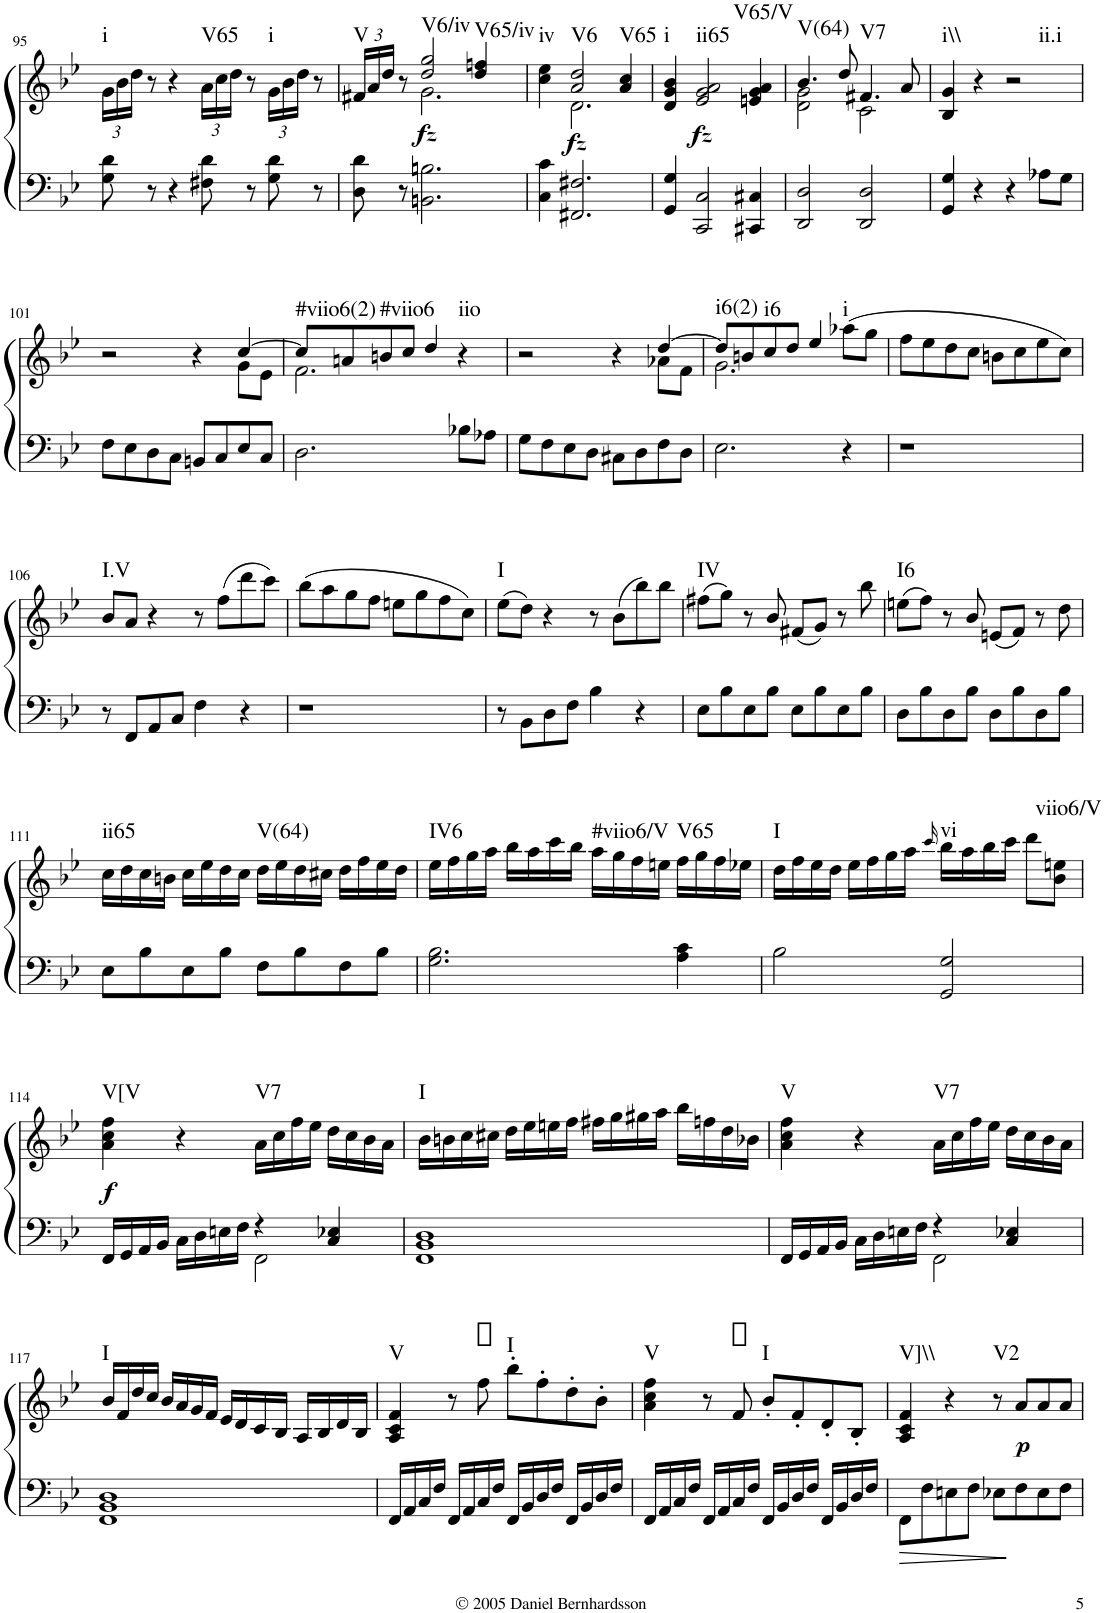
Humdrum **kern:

**kern	**kern	**dynam	**harte
*part1	*part1	*part1	*part1
*staff2	*staff1	*staff1/2	*
*I"Piano	*	*	*
*I'Pno.	*	*	*
!!LO:PB:g=z
*clefF4	*clefG2	*	*
*k[b-e-]	*k[b-e-]	*	*
*B-:	*B-:	*	*
*M4/4	*M4/4	*	*
*met(c)	*met(c)	*	*
*	*Xbrackettup	*	*
=95	=95	=95	=95
!	!	!	!LO:H:kt=i
8G\ 8d\	24g\LL	.	N
.	24b-\	.	.
.	24dd\JJ	.	.
8r	8r	.	.
4r	4r	.	.
!	!	!	!LO:H:kt=V65
8F#X\ 8d\	24a\LL	.	N
.	24cc\	.	.
.	24dd\JJ	.	.
8r	8r	.	.
!	!	!	!LO:H:kt=i
8G\ 8d\	24g\LL	.	N
.	24b-\	.	.
.	24dd\JJ	.	.
8r	8r	.	.
=96	=96	=96	=96
*	*^	*	*
!	!	!	!	!LO:H:kt=V
8D\ 8d\	24f#X/LL	4ryy	.	N
.	24a/	.	.	.
.	24dd/JJ	.	.	.
8r	8r	.	.	.
!	!	!	!LO:DY:b	!LO:H:kt=V6/iv
2.BBn\ 2.Bn\	2dd/ 2gg/	2.g\	fz	N
!	!	!	!	!LO:H:kt=V65/iv
.	4dd/ 4ffn/	.	.	N
=97	=97	=97	=97	=97
!	!	!	!	!LO:H:kt=iv
4C\ 4c\	4cc\ 4ee-\	4ryy	.	N
!	!	!	!LO:DY:b	!LO:H:kt=V6
2.FF#X/ 2.F#X/	2a/ 2dd/	2.d\	fz	N
!	!	!	!	!LO:H:kt=V65
.	4a/ 4cc/	.	.	N
*	*v	*v	*	*
=98	=98	=98	=98
!	!	!	!LO:H:kt=i
4GG/ 4G/	4d/ 4g/ 4b-/	.	N
!	!	!LO:DY:b	!LO:H:kt=ii65
2CC/ 2C/	2e-/ 2g/ 2a/	fz	N
!	!	!	!LO:H:kt=V65/V
4CC#X/ 4C#X/	4en/ 4g/ 4a/	.	N
=99	=99	=99	=99
*	*^	*	*
!	!	!	!	!LO:H:kt=V(64)
2DD/ 2D/	4.b-/	2d\ 2g\	.	N
.	8dd/	.	.	.
!	!	!	!	!LO:H:kt=V7
2DD/ 2D/	4.f#X/	2c\	.	N
.	8a/	.	.	.
*	*v	*v	*	*
=100	=100	=100	=100
!	!	!	!LO:H:kt=i\\
4GG/ 4G/	4B-/ 4g/	.	N
4r	4r	.	.
!	!	!	!LO:H:kt=ii.i
4r	2r	.	N
8A-X\L	.	.	.
8G\J	.	.	.
!!LO:LB:g=z
=101	=101	=101	=101
*	*^	*	*
8F\L	2r	2ryy	.	.
8E-\	.	.	.	.
8D\	.	.	.	.
8C\J	.	.	.	.
8BBn/L	4r	4ryy	.	.
8C/	.	.	.	.
8E-/	[4cc/	8g\L	.	.
8C/J	.	8e-\J	.	.
=102	=102	=102	=102	=102
!	!	!	!	!LO:H:kt=#viio6(2)
2.D\	8cc/L]	2.f\	.	N
.	8an/	.	.	.
!	!	!	!	!LO:H:kt=#viio6
.	8bn/	.	.	N
.	8cc/J	.	.	.
.	4dd/	.	.	.
!	!	!	!	!LO:H:kt=iio
8B-X\L	4r	4ryy	.	N
8A-X\J	.	.	.	.
=103	=103	=103	=103	=103
8G\L	2r	2ryy	.	.
8F\	.	.	.	.
8E-\	.	.	.	.
8D\J	.	.	.	.
8C#X\L	4r	4ryy	.	.
8D\	.	.	.	.
8F\	[4dd/	8a-X\L	.	.
8D\J	.	8f\J	.	.
=104	=104	=104	=104	=104
!	!	!	!	!LO:H:kt=i6(2)
2.E-\	8dd/L]	2.g\	.	N
.	8bn/	.	.	.
!	!	!	!	!LO:H:kt=i6
.	8cc/	.	.	N
.	8dd/J	.	.	.
.	4ee-/	.	.	.
!	!	!	!	!LO:H:kt=i
4r	(8aa-X\L	4ryy	.	N
.	8gg\J	.	.	.
*	*v	*v	*	*
=105	=105	=105	=105
1r	8ff\L	.	.
.	8ee-\	.	.
.	8dd\	.	.
.	8cc\J	.	.
.	8bn\L	.	.
.	8cc\	.	.
.	8ee-\	.	.
.	8cc\J)	.	.
!!LO:LB:g=z
=106	=106	=106	=106
!	!	!	!LO:H:kt=I.V
8r	8b-/L	.	N
8FF/L	8a/J	.	.
8AA/	4r	.	.
8C/J	.	.	.
4F\	8r	.	.
.	(8ff\L	.	.
4r	8ddd\	.	.
.	8ccc\J)	.	.
=107	=107	=107	=107
1r	(8bb-\L	.	.
.	8aa\	.	.
.	8gg\	.	.
.	8ff\J	.	.
.	8een\L	.	.
.	8gg\	.	.
.	8ff\	.	.
.	8cc\J)	.	.
=108	=108	=108	=108
!	!	!	!LO:H:kt=I
8r	(8ee-\L	.	N
8BB-\L	8dd\J)	.	.
8D\	4r	.	.
8F\J	.	.	.
4B-\	8r	.	.
.	(8b-\L	.	.
4r	8bb-\)	.	.
.	8bb-\J	.	.
=109	=109	=109	=109
!	!	!	!LO:H:kt=IV
8E-\L	(8ff#X\L	.	N
8B-\	8gg\J)	.	.
8E-\	8r	.	.
8B-\J	8b-/	.	.
8E-\L	(8f#X/L	.	.
8B-\	8g/J)	.	.
8E-\	8r	.	.
8B-\J	8bb-\	.	.
=110	=110	=110	=110
!	!	!	!LO:H:kt=I6
8D\L	(8een\L	.	N
8B-\	8ff\J)	.	.
8D\	8r	.	.
8B-\J	8b-/	.	.
8D\L	(8en/L	.	.
8B-\	8f/J)	.	.
8D\	8r	.	.
8B-\J	8dd\	.	.
!!LO:LB:g=z
=111	=111	=111	=111
!	!	!	!LO:H:kt=ii65
8E-\L	16cc\LL	.	N
.	16dd\	.	.
8B-\	16cc\	.	.
.	16bn\JJ	.	.
8E-\	16cc\LL	.	.
.	16ee-\	.	.
8B-\J	16dd\	.	.
.	16cc\JJ	.	.
!	!	!	!LO:H:kt=V(64)
8F\L	16dd\LL	.	N
.	16ee-\	.	.
8B-\	16dd\	.	.
.	16cc#X\JJ	.	.
8F\	16dd\LL	.	.
.	16ff\	.	.
8B-\J	16ee-\	.	.
.	16dd\JJ	.	.
=112	=112	=112	=112
!	!	!	!LO:H:kt=IV6
2.G\ 2.B-\	16ee-\LL	.	N
.	16ff\	.	.
.	16gg\	.	.
.	16aa\JJ	.	.
.	16bb-\LL	.	.
.	16aa\	.	.
.	16ccc\	.	.
.	16bb-\JJ	.	.
!	!	!	!LO:H:kt=#viio6/V
.	16aa\LL	.	N
.	16gg\	.	.
.	16ff\	.	.
.	16een\JJ	.	.
!	!	!	!LO:H:kt=V65
4A\ 4c\	16ff\LL	.	N
.	16gg\	.	.
.	16ff\	.	.
.	16ee-X\JJ	.	.
=113	=113	=113	=113
!	!	!	!LO:H:kt=I
2B-\	16dd\LL	.	N
.	16ff\	.	.
.	16ee-\	.	.
.	16dd\JJ	.	.
.	16ee-\LL	.	.
.	16ff\	.	.
.	16gg\	.	.
.	16aa\JJ	.	.
.	16qccc/	.	.
!	!	!	!LO:H:kt=vi
2GG/ 2G/	16bb-\LL	.	N
.	16aa\	.	.
.	16bb-\	.	.
.	16ccc\JJ	.	.
.	8ddd\L	.	.
!	!	!	!LO:H:kt=viio6/V
.	8b-\ 8een\J	.	N
!!LO:LB:g=z
=114	=114	=114	=114
*^	*	*	*
!	!	!	!LO:DY:b	!LO:H:kt=V[V
16FF/LL	2ryy	4a\ 4cc\ 4ff\	f	N
16GG/	.	.	.	.
16AA/	.	.	.	.
16BB-/JJ	.	.	.	.
16C\LL	.	4r	.	.
16D\	.	.	.	.
16En\	.	.	.	.
16F\JJ	.	.	.	.
!	!	!	!	!LO:H:kt=V7
4r	2FF\	16a\LL	.	N
.	.	16cc\	.	.
.	.	16ff\	.	.
.	.	16ee-\JJ	.	.
4C/ 4E-X/	.	16dd\LL	.	.
.	.	16cc\	.	.
.	.	16b-\	.	.
.	.	16a\JJ	.	.
*v	*v	*	*	*
=115	=115	=115	=115
!	!	!	!LO:H:kt=I
1FF 1BB- 1D	16b-\LL	.	N
.	16bn\	.	.
.	16cc\	.	.
.	16cc#X\JJ	.	.
.	16dd\LL	.	.
.	16ee-\	.	.
.	16een\	.	.
.	16ff\JJ	.	.
.	16ff#X\LL	.	.
.	16gg\	.	.
.	16gg#X\	.	.
.	16aa\JJ	.	.
.	16bb-\LL	.	.
.	16ffn\	.	.
.	16dd\	.	.
.	16b-X\JJ	.	.
=116	=116	=116	=116
*^	*	*	*
!	!	!	!	!LO:H:kt=V
16FF/LL	2ryy	4a\ 4cc\ 4ff\	.	N
16GG/	.	.	.	.
16AA/	.	.	.	.
16BB-/JJ	.	.	.	.
16C\LL	.	4r	.	.
16D\	.	.	.	.
16En\	.	.	.	.
16F\JJ	.	.	.	.
!	!	!	!	!LO:H:kt=V7
4r	2FF\	16a\LL	.	N
.	.	16cc\	.	.
.	.	16ff\	.	.
.	.	16ee-\JJ	.	.
4C/ 4E-X/	.	16dd\LL	.	.
.	.	16cc\	.	.
.	.	16b-\	.	.
.	.	16a\JJ	.	.
*v	*v	*	*	*
!!LO:LB:g=z
=117	=117	=117	=117
!	!	!	!LO:H:kt=I
1FF 1BB- 1D	16b-/LL	.	N
.	16f/	.	.
.	16dd/	.	.
.	16cc/JJ	.	.
.	16b-/LL	.	.
.	16a/	.	.
.	16g/	.	.
.	16f/JJ	.	.
.	16e-/LL	.	.
.	16d/	.	.
.	16c/	.	.
.	16B-/JJ	.	.
.	16A/LL	.	.
.	16B-/	.	.
.	16d/	.	.
.	16B-/JJ	.	.
=118	=118	=118	=118
!	!	!	!LO:H:kt=V
16FF/LL	4A/ 4c/ 4f/	.	N
16AA/	.	.	.
16C/	.	.	.
16F/JJ	.	.	.
16FF/LL	8r	.	.
16AA/	.	.	.
16C/	8ff\	.	.
16F/JJ	.	.	.
!	!	!	!LO:H:kt=I
16FF/LL	8bb-'\L	.	N
16BB-/	.	.	.
16D/	8ff'\	.	.
16F/JJ	.	.	.
16FF/LL	8dd'\	.	.
16BB-/	.	.	.
16D/	8b-'\J	.	.
16F/JJ	.	.	.
=119	=119	=119	=119
!	!	!	!LO:H:kt=V
16FF/LL	4a\ 4cc\ 4ff\	.	N
16AA/	.	.	.
16C/	.	.	.
16F/JJ	.	.	.
16FF/LL	8r	.	.
16AA/	.	.	.
16C/	8f/	.	.
16F/JJ	.	.	.
!	!	!	!LO:H:kt=I
16FF/LL	8b-'/L	.	N
16BB-/	.	.	.
16D/	8f'/	.	.
16F/JJ	.	.	.
16FF/LL	8d'/	.	.
16BB-/	.	.	.
16D/	8B-'/J	.	.
16F/JJ	.	.	.
=120	=120	=120	=120
!	!	!	!LO:H:kt=V]\\
8FF\L	4A/ 4c/ 4f/	.	N
8F\	.	.	.
8En\	4r	.	.
8F\J	.	.	.
!	!	!	!LO:H:kt=V2
8E-X\L	8r	.	N
!	!	!LO:DY:b	!
8F\	8a/L	p	.
8E-\	8a/	.	.
8F\J	8a/J	.	.
=	=	=	=
*-	*-	*-	*-
